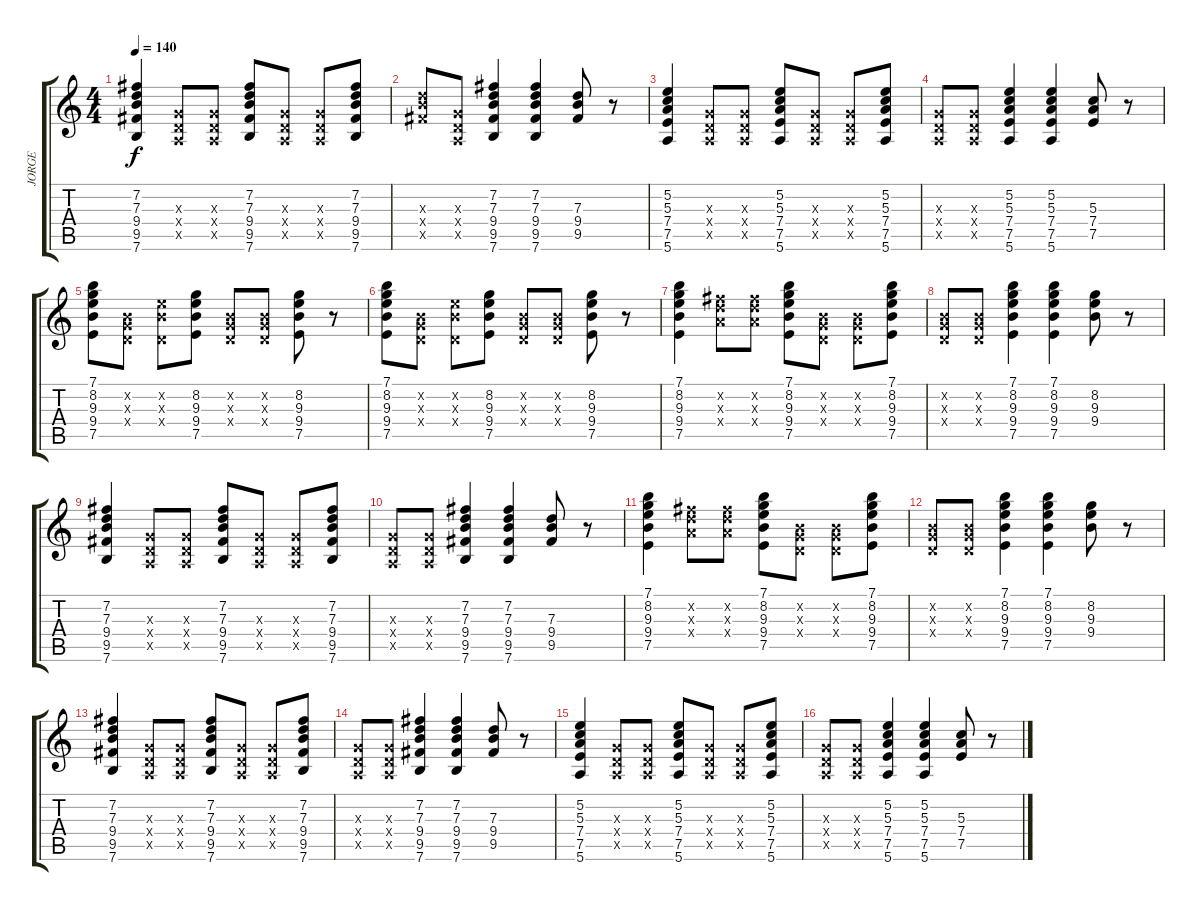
\track ("JORGE" "JORGE") {instrument overdrivenguitar}
\staff {score tabs}
\tuning (E4 B3 G3 D3 A2 E2) {hide}
\ts (4 4)
\tempo 140
\clef g2
\ks c
(7.2 7.3 9.4 9.5 7.6).4{dy f} (0.3{x} 0.4{x} 0.5{x}).8 (0.3{x} 0.4{x} 0.5{x}).8 (7.2 7.3 9.4 9.5 7.6).8 (0.3{x} 0.4{x} 0.5{x}).8 (0.3{x} 0.4{x} 0.5{x}).8 (7.2 7.3 9.4 9.5 7.6).8 |
(7.3{x} 9.4{x} 9.5{x}).8 (0.3{x} 0.4{x} 0.5{x}).8 (7.2 7.3 9.4 9.5 7.6).4 (7.2 7.3 9.4 9.5 7.6).4 (7.3 9.4 9.5).8 r.8 |
(5.2 5.3 7.4 7.5 5.6).4 (0.3{x} 0.4{x} 0.5{x}).8 (0.3{x} 0.4{x} 0.5{x}).8 (5.2 5.3 7.4 7.5 5.6).8 (0.3{x} 0.4{x} 0.5{x}).8 (0.3{x} 0.4{x} 0.5{x}).8 (5.2 5.3 7.4 7.5 5.6).8 |
(0.3{x} 0.4{x} 0.5{x}).8 (0.3{x} 0.4{x} 0.5{x}).8 (5.2 5.3 7.4 7.5 5.6).4 (5.2 5.3 7.4 7.5 5.6).4 (5.3 7.4 7.5).8 r.8 |
(7.1 8.2 9.3 9.4 7.5).8 (0.2{x} 0.3{x} 0.4{x}).8 (0.2{x} 9.3{x} 0.4{x}).8 (8.2 9.3 9.4 7.5).8 (0.2{x} 0.3{x} 0.4{x}).8 (0.2{x} 0.3{x} 0.4{x}).8 (8.2 9.3 9.4 7.5).8 r.8 |
(7.1 8.2 9.3 9.4 7.5).8 (0.2{x} 0.3{x} 0.4{x}).8 (0.2{x} 9.3{x} 0.4{x}).8 (8.2 9.3 9.4 7.5).8 (0.2{x} 0.3{x} 0.4{x}).8 (0.2{x} 0.3{x} 0.4{x}).8 (8.2 9.3 9.4 7.5).8 r.8 |
(7.1 8.2 9.3 9.4 7.5).4 (7.2{x} 7.3{x} 7.4{x}).8 (7.2{x} 7.3{x} 7.4{x}).8 (7.1 8.2 9.3 9.4 7.5).8 (0.2{x} 0.3{x} 0.4{x}).8 (0.2{x} 0.3{x} 0.4{x}).8 (7.1 8.2 9.3 9.4 7.5).8 |
(0.2{x} 0.3{x} 0.4{x}).8 (0.2{x} 0.3{x} 0.4{x}).8 (7.1 8.2 9.3 9.4 7.5).4 (7.1 8.2 9.3 9.4 7.5).4 (8.2 9.3 9.4).8 r.8 |
(7.2 7.3 9.4 9.5 7.6).4 (0.3{x} 0.4{x} 0.5{x}).8 (0.3{x} 0.4{x} 0.5{x}).8 (7.2 7.3 9.4 9.5 7.6).8 (0.3{x} 0.4{x} 0.5{x}).8 (0.3{x} 0.4{x} 0.5{x}).8 (7.2 7.3 9.4 9.5 7.6).8 |
(0.3{x} 0.4{x} 0.5{x}).8 (0.3{x} 0.4{x} 0.5{x}).8 (7.2 7.3 9.4 9.5 7.6).4 (7.2 7.3 9.4 9.5 7.6).4 (7.3 9.4 9.5).8 r.8 |
(7.1 8.2 9.3 9.4 7.5).4 (7.2{x} 7.3{x} 7.4{x}).8 (7.2{x} 7.3{x} 7.4{x}).8 (7.1 8.2 9.3 9.4 7.5).8 (0.2{x} 0.3{x} 0.4{x}).8 (0.2{x} 0.3{x} 0.4{x}).8 (7.1 8.2 9.3 9.4 7.5).8 |
(0.2{x} 0.3{x} 0.4{x}).8 (0.2{x} 0.3{x} 0.4{x}).8 (7.1 8.2 9.3 9.4 7.5).4 (7.1 8.2 9.3 9.4 7.5).4 (8.2 9.3 9.4).8 r.8 |
(7.2 7.3 9.4 9.5 7.6).4 (0.3{x} 0.4{x} 0.5{x}).8 (0.3{x} 0.4{x} 0.5{x}).8 (7.2 7.3 9.4 9.5 7.6).8 (0.3{x} 0.4{x} 0.5{x}).8 (0.3{x} 0.4{x} 0.5{x}).8 (7.2 7.3 9.4 9.5 7.6).8 |
(0.3{x} 0.4{x} 0.5{x}).8 (0.3{x} 0.4{x} 0.5{x}).8 (7.2 7.3 9.4 9.5 7.6).4 (7.2 7.3 9.4 9.5 7.6).4 (7.3 9.4 9.5).8 r.8 |
(5.2 5.3 7.4 7.5 5.6).4 (0.3{x} 0.4{x} 0.5{x}).8 (0.3{x} 0.4{x} 0.5{x}).8 (5.2 5.3 7.4 7.5 5.6).8 (0.3{x} 0.4{x} 0.5{x}).8 (0.3{x} 0.4{x} 0.5{x}).8 (5.2 5.3 7.4 7.5 5.6).8 |
(0.3{x} 0.4{x} 0.5{x}).8 (0.3{x} 0.4{x} 0.5{x}).8 (5.2 5.3 7.4 7.5 5.6).4 (5.2 5.3 7.4 7.5 5.6).4 (5.3 7.4 7.5).8 r.8
